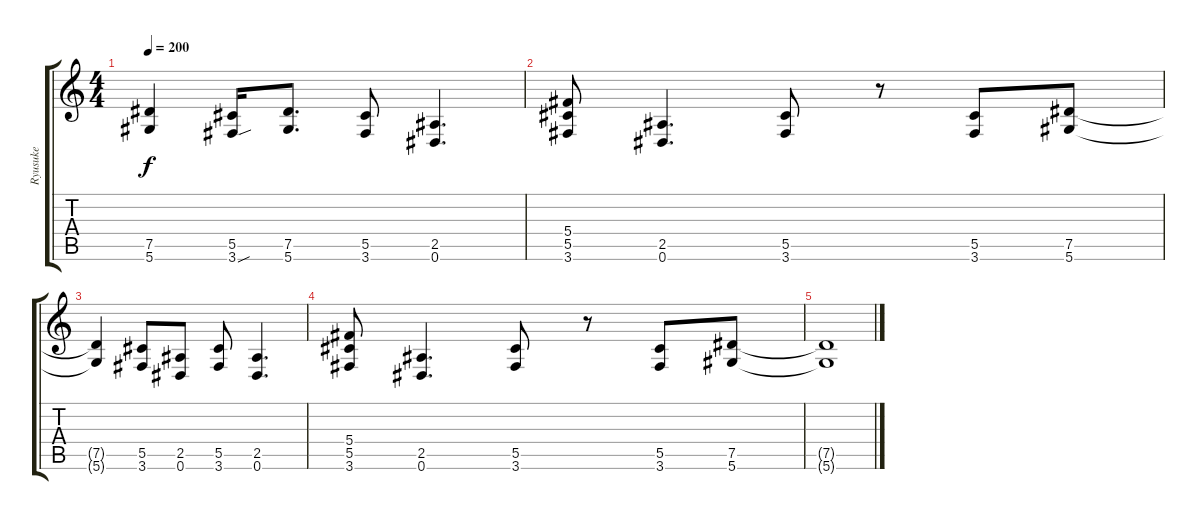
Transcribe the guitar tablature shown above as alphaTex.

\track ("Ryusuke" "Ryusuke") {instrument distortionguitar}
\staff {score tabs}
\tuning (Eb4 Bb3 Gb3 Db3 Ab2 Eb2) {hide}
\ts (4 4)
\tempo 200
\clef g2
\ks c
(7.5{t} 5.6{t}).4{dy f} (5.5 3.6{sou}).16 (7.5 5.6).8{d} (5.5 3.6).8 (2.5 0.6).4{d} |
(5.4 5.5 3.6).8 (2.5 0.6).4{d} (5.5 3.6).8 r.8 (5.5 3.6).8 (7.5 5.6).8 |
(7.5{t} 5.6{t}).4 (5.5 3.6).8 (2.5 0.6).8 (5.5 3.6).8 (2.5 0.6).4{d} |
(5.4 5.5 3.6).8 (2.5 0.6).4{d} (5.5 3.6).8 r.8 (5.5 3.6).8 (7.5 5.6).8 |
(7.5{t} 5.6{t}).1
